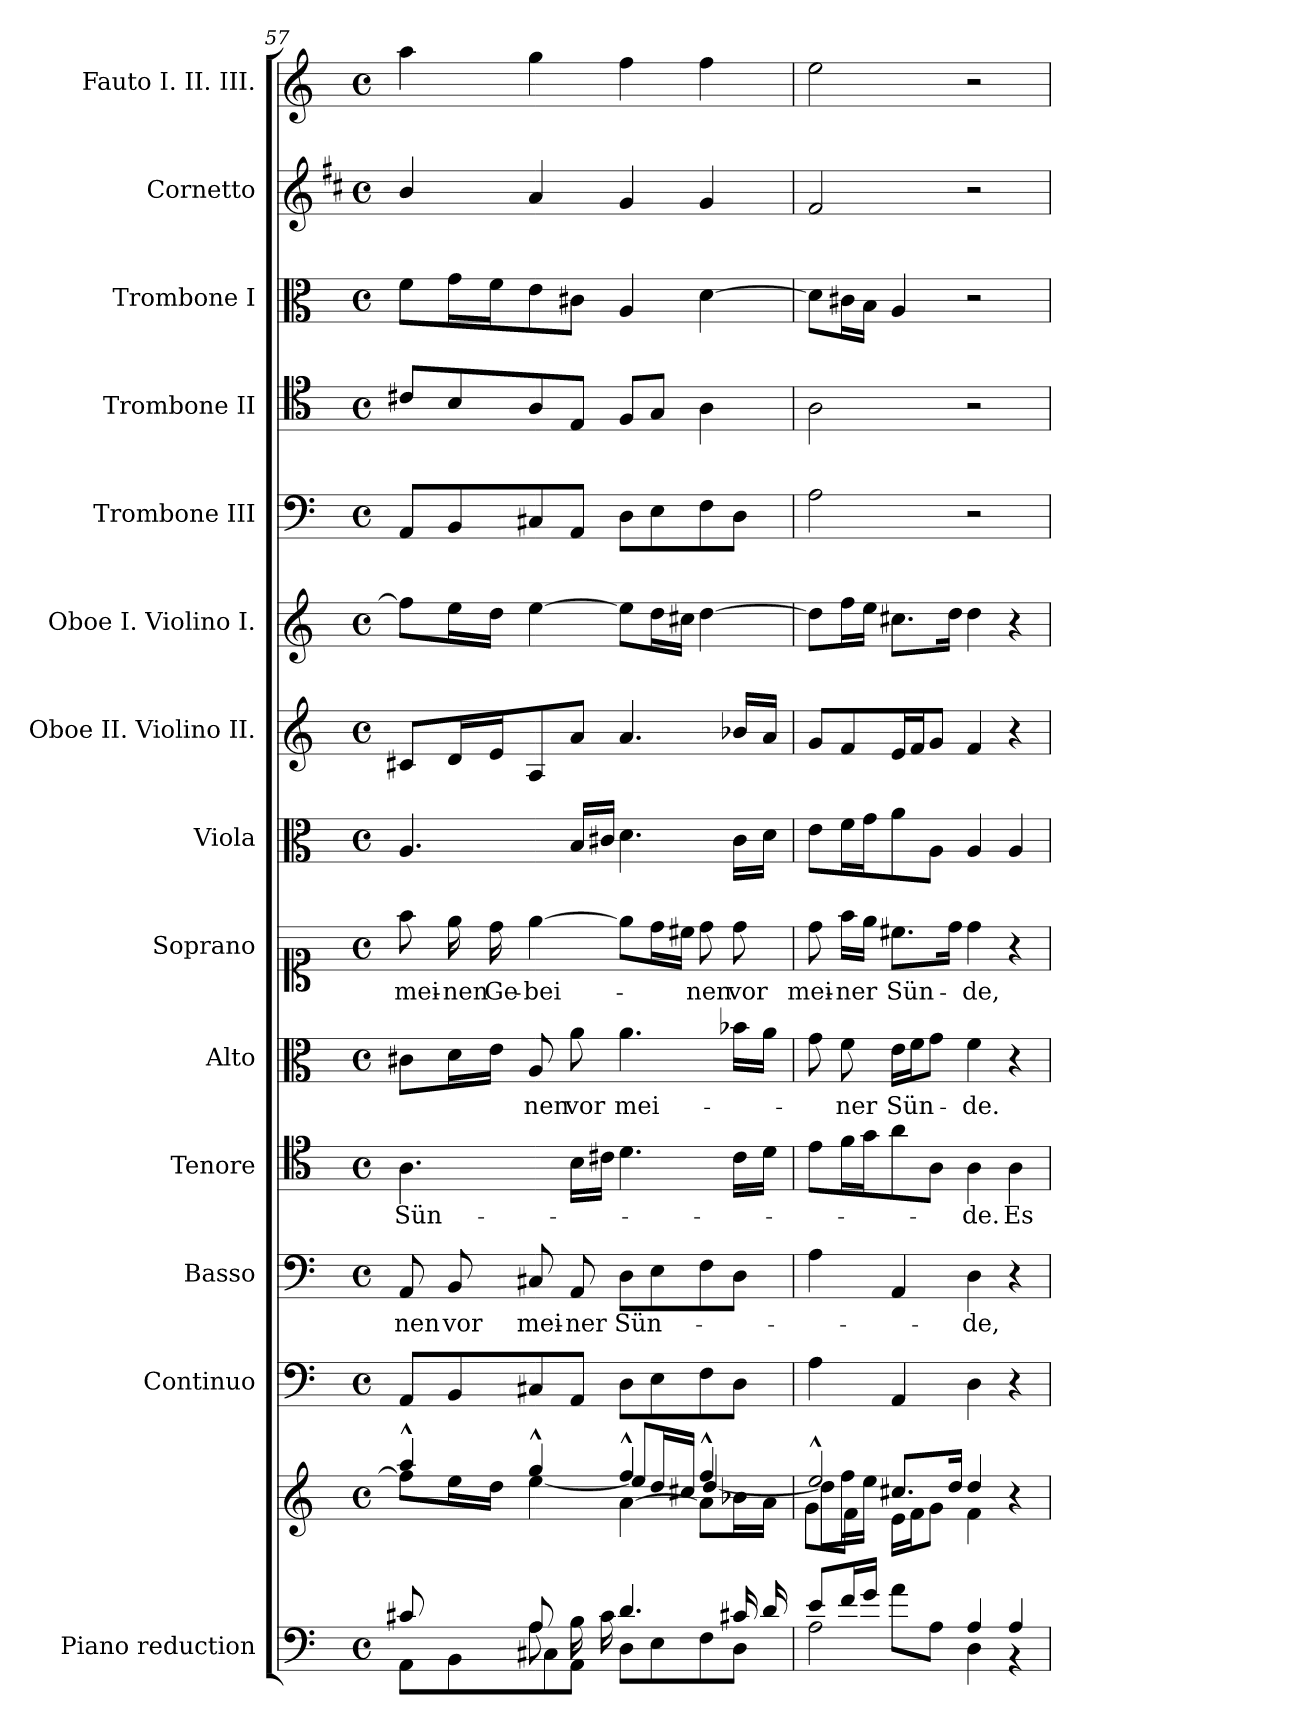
**kern	**kern	**kern	**kern	**text	**kern	**text	**kern	**text	**kern	**text	**kern	**kern	**kern	**kern	**kern	**kern	**kern	**kern
*part14	*part14	*part13	*part12	*part12	*part11	*part11	*part10	*part10	*part9	*part9	*part8	*part7	*part6	*part5	*part4	*part3	*part2	*part1
*staff15	*staff14	*staff13	*staff12	*staff12	*staff11	*staff11	*staff10	*staff10	*staff9	*staff9	*staff8	*staff7	*staff6	*staff5	*staff4	*staff3	*staff2	*staff1
*I"Piano reduction	*	*I"Continuo	*I"Basso	*	*I"Tenore	*	*I"Alto	*	*I"Soprano	*	*I"Viola	*I"Oboe II. Violino II.	*I"Oboe I. Violino I.	*I"Trombone III	*I"Trombone II	*I"Trombone I	*I"Cornetto	*I"Fauto I. II. III.
*I'Pno	*	*	*	*	*	*	*	*	*	*	*	*	*I'Ob	*I'Trb	*I'Trb	*I'Trb	*	*
!!LO:PB:g=z
*clefF4	*clefG2	*clefF4	*clefF4	*	*clefC4	*	*clefC3	*	*clefC1	*	*clefC3	*clefG2	*clefG2	*clefF4	*clefC4	*clefC3	*clefG2	*clefG2
*	*	*	*	*	*	*	*	*	*	*	*	*	*	*	*ITrd7c12	*ITrd7c12	*ITrd1c2	*
*k[]	*k[]	*k[]	*k[]	*	*k[]	*	*k[]	*	*k[]	*	*k[]	*k[]	*k[]	*k[]	*k[]	*k[]	*k[]	*k[]
*M4/4	*M4/4	*M4/4	*M4/4	*	*M4/4	*	*M4/4	*	*M4/4	*	*M4/4	*M4/4	*M4/4	*M4/4	*M4/4	*M4/4	*M4/4	*M4/4
*met(c)	*met(c)	*met(c)	*met(c)	*	*met(c)	*	*met(c)	*	*met(c)	*	*met(c)	*met(c)	*met(c)	*met(c)	*met(c)	*met(c)	*met(c)	*met(c)
=57	=57	=57	=57	=57	=57	=57	=57	=57	=57	=57	=57	=57	=57	=57	=57	=57	=57	=57
*^	*^	*	*	*	*	*	*	*	*	*	*	*	*	*	*	*	*	*
*	*^	*	*^	*	*	*	*	*	*	*	*	*	*	*	*	*	*	*	*	*
*	*	*	*	*	*^	*	*	*	*	*	*	*	*	*	*	*	*	*	*	*	*	*
!	!	!	!	!	!	!	!	!	!LO:LY:b	!	!LO:LY:b	!	!	!	!LO:LY:b	!	!	!	!	!	!	!	!
4ryy	8c#X/L	8AA\L	4aa^^/	8ff\L]	4ryy	8ryy	8AA/L	8AA/	nen	4.A\	Sün-	8c#X\L	.	8ff\	mei-	4.A/	8c#X/L	8ff\L]	8AA/L	8C#X/L	8F\L	4a/	4aa\
!	!	!	!	!	!	!	!	!	!LO:LY:b	!	!	!	!	!	!LO:LY:b	!	!	!	!	!	!	!	!
.	8ryy	8BB\	.	16ee\L	.	16d\L	8BB/	8BB/	vor	.	.	16d\L	.	16ee\	nen	.	16d/L	16ee\L	8BB/	8BB/	16G\L	.	.
!	!	!	!	!	!	!	!	!	!	!	!	!	!	!	!LO:LY:b	!	!	!	!	!	!	!	!
.	.	.	.	16dd\JJ	.	16e\JJ	.	.	.	.	.	16e\JJ	.	16dd\	Ge-	.	16e/J	16dd\JJ	.	.	16F\J	.	.
!	!	!	!	!	!	!	!	!	!LO:LY:b	!	!	!	!LO:LY:b	!	!LO:LY:b	!	!	!	!	!	!	!	!
8A/L	8A\L	8C#X\	4gg^^/	[4ee\	8ryy	2.ryy	8C#X/	8C#X/	mei-	.	.	8A/	nen	[4ee\	bei-	.	8A/	[4ee\	8C#X/	8AA/	8E\	4g/	4gg\
!	!	!	!	!	!	!	!	!	!LO:LY:b	!	!	!	!LO:LY:b	!	!	!	!	!	!	!	!	!	!
2ryy	16B\L	8AA\J	.	.	8a\J	.	8AA/J	8AA/	ner	16B\LL	.	8a\	vor	.	.	16B/LL	8a/J	.	8AA/J	8EE/J	8C#X\J	.	.
.	16c#\JJ	.	.	.	.	.	.	.	.	16c#X\JJ	.	.	.	.	.	16c#X/JJ	.	.	.	.	.	.	.
!	!	!	!	!	!	!	!	!	!LO:LY:b	!	!	!	!LO:LY:b	!	!	!	!	!	!	!	!	!	!
.	4.d/	8D\L	4ff^^/	8ee/L]	[4a\	.	8D\L	8D\L	Sün-	4.d\	.	4.a\	mei-	8ee\L]	.	4.d\	4.a/	8ee\L]	8D\L	8FF/L	4AA/	4f/	4ff\
.	.	8E\	.	16dd/L	.	.	8E\	8E\	.	.	.	.	.	16dd\L	.	.	.	16dd\L	8E\	8GG/J	.	.	.
.	.	.	.	16cc#X/JJ	.	.	.	.	.	.	.	.	.	16cc#X\JJ	.	.	.	16cc#X\JJ	.	.	.	.	.
!	!	!	!	!	!	!	!	!	!	!	!	!	!	!	!LO:LY:b	!	!	!	!	!	!	!	!
.	.	8F\	4ff^^/	[4dd/	8a\L]	.	8F\	8F\	.	.	.	.	.	8dd\	-nen	.	.	[4dd\	8F\	4AA\	[4D\	4f/	4ff\
!	!	!	!	!	!	!	!	!	!	!	!	!	!	!	!LO:LY:b	!	!	!	!	!	!	!	!
8ryy	16c#X/LL	8D\J	.	.	16b-X\L	.	8D\J	8D\J	.	16c#\LL	.	16b-X\LL	.	8dd\	vor	16c#\LL	16b-X/LL	.	8D\J	.	.	.	.
.	16d/JJ	.	.	.	16a\JJ	.	.	.	.	16d\JJ	.	16a\JJ	.	.	.	16d\JJ	16a/JJ	.	.	.	.	.	.
*	*v	*v	*	*	*	*	*	*	*	*	*	*	*	*	*	*	*	*	*	*	*	*	*
*	*	*	*	*v	*v	*	*	*	*	*	*	*	*	*	*	*	*	*	*	*	*	*
=58	=58	=58	=58	=58	=58	=58	=58	=58	=58	=58	=58	=58	=58	=58	=58	=58	=58	=58	=58	=58	=58
!	!	!	!	!	!	!	!	!	!	!	!	!	!LO:LY:b	!	!	!	!	!	!	!	!
8e/L	2A\	2ee^^/	8dd\L]	8g\L	4A\	4A\	.	8e\L	.	8g\	.	8dd\	mei-	8e\L	8g/L	8dd\L]	2A\	2AA\	8D\L]	2e/	2ee\
!	!	!	!	!	!	!	!	!	!	!	!LO:LY:b	!	!LO:LY:b	!	!	!	!	!	!	!	!
16f/L	.	.	16ff\L	8f\J	.	.	.	16f\L	.	8f\	-ner	16ff\LL	ner	16f\L	8f/	16ff\L	.	.	16C#X\L	.	.
16g/JJ	.	.	16ee\JJ	.	.	.	.	16g\J	.	.	.	16ee\JJ	.	16g\J	.	16ee\JJ	.	.	16BB\JJ	.	.
!	!	!	!	!	!	!	!	!	!	!	!LO:LY:b	!	!LO:LY:b	!	!	!	!	!	!	!	!
8a\L	.	.	16e\LL	8.cc#X/L	4AA/	4AA/	.	8a\	.	16e\LL	Sün-	8.cc#X\L	Sün-	8a\	16e/L	8.cc#X\L	.	.	4AA/	.	.
.	.	.	16f\J	.	.	.	.	.	.	16f\J	.	.	.	.	16f/J	.	.	.	.	.	.
8A\J	.	.	8g\J	.	.	.	.	8A\J	.	8g\J	.	.	.	8A\J	8g/J	.	.	.	.	.	.
.	.	.	.	16dd/Jk	.	.	.	.	.	.	.	16dd\Jk	.	.	.	16dd\Jk	.	.	.	.	.
!	!	!	!	!	!	!	!LO:LY:b	!	!LO:LY:b	!	!LO:LY:b	!	!LO:LY:b	!	!	!	!	!	!	!	!
4A/	4D\	4dd/	4f\	4ryy	4D\	4D\	-de,	4A\	de.	4f\	-de.	4dd\	-de,	4A/	4f/	4dd\	2r	2r	2r	2r	2r
!	!	!	!	!	!	!	!	!	!LO:LY:b	!	!	!	!	!	!	!	!	!	!	!	!
4A/	4r	4r	4ryy	4ryy	4r	4r	.	4A\	Es	4r	.	4r	.	4A/	4r	4r	.	.	.	.	.
*v	*v	*	*	*	*	*	*	*	*	*	*	*	*	*	*	*	*	*	*	*	*
*	*v	*v	*v	*	*	*	*	*	*	*	*	*	*	*	*	*	*	*	*	*
=	=	=	=	=	=	=	=	=	=	=	=	=	=	=	=	=	=	=
*-	*-	*-	*-	*-	*-	*-	*-	*-	*-	*-	*-	*-	*-	*-	*-	*-	*-	*-
